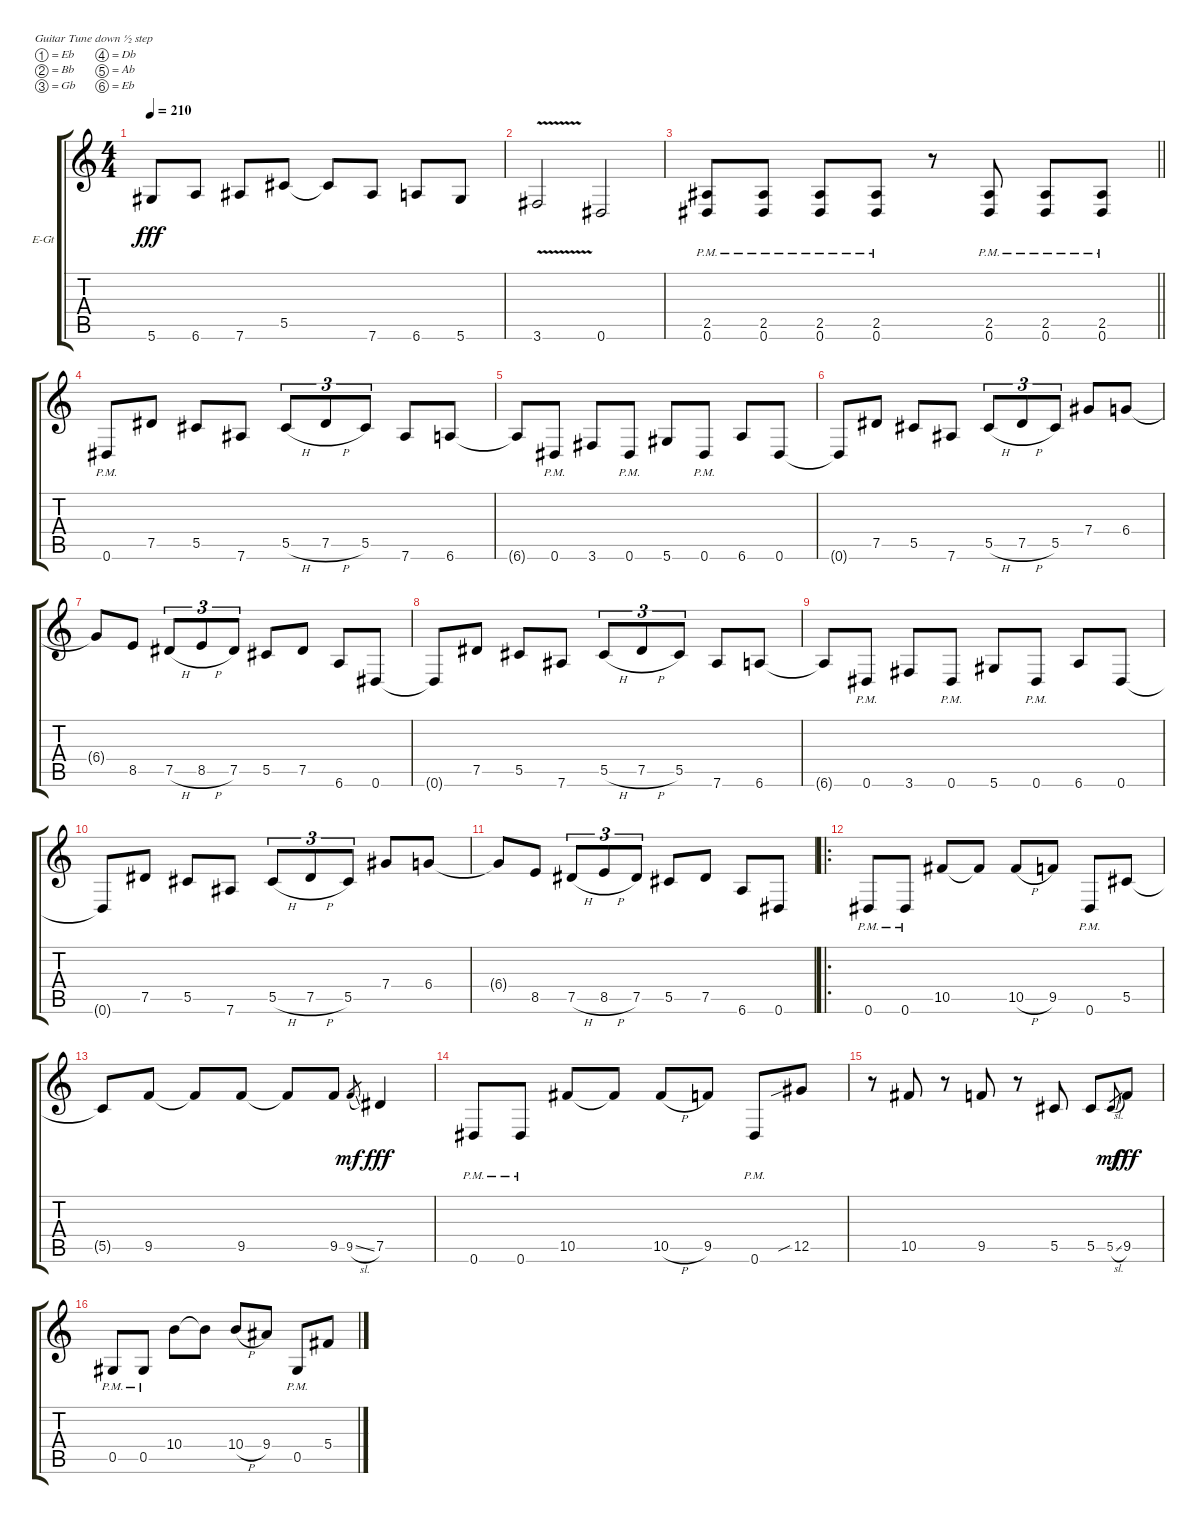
\bracketExtendMode groupsimilarinstruments
\firstSystemTrackNameOrientation horizontal
\otherSystemsTrackNameOrientation horizontal
\track ("Luke Hoskin" "E-Gt") {instrument distortionguitar}
\staff {score tabs}
\tuning (Eb4 Bb3 Gb3 Db3 Ab2 Eb2)
\ts (4 4)
\tempo 210
\clef g2
\ks c
5.6.8{dy fff} 6.6.8 7.6.8 5.5.8 5.5{t}.8 7.6.8 6.6.8 5.6.8 |
3.6{v}.2 0.6.2 |
\barLineRight lightlight
(2.5{pm} 0.6{pm}).8 (2.5{pm} 0.6{pm}).8 (2.5{pm} 0.6{pm}).8 (2.5{pm} 0.6{pm}).8 r.8 (2.5{pm} 0.6{pm}).8 (2.5{pm} 0.6{pm}).8 (2.5{pm} 0.6{pm}).8 |
0.6{pm}.8 7.5.8 5.5.8 7.6.8 5.5{h}.8{tu (3 2)} 7.5{h}.8{tu (3 2)} 5.5.8{tu (3 2)} 7.6.8 6.6.8 |
6.6{t}.8 0.6{pm}.8 3.6.8 0.6{pm}.8 5.6.8 0.6{pm}.8 6.6.8 0.6.8 |
0.6{t}.8 7.5.8 5.5.8 7.6.8 5.5{h}.8{tu (3 2)} 7.5{h}.8{tu (3 2)} 5.5.8{tu (3 2)} 7.4.8 6.4.8 |
6.4{t}.8 8.5.8 7.5{h}.8{tu (3 2)} 8.5{h}.8{tu (3 2)} 7.5.8{tu (3 2)} 5.5.8 7.5.8 6.6.8 0.6.8 |
0.6{t}.8 7.5.8 5.5.8 7.6.8 5.5{h}.8{tu (3 2)} 7.5{h}.8{tu (3 2)} 5.5.8{tu (3 2)} 7.6.8 6.6.8 |
6.6{t}.8 0.6{pm}.8 3.6.8 0.6{pm}.8 5.6.8 0.6{pm}.8 6.6.8 0.6.8 |
0.6{t}.8 7.5.8 5.5.8 7.6.8 5.5{h}.8{tu (3 2)} 7.5{h}.8{tu (3 2)} 5.5.8{tu (3 2)} 7.4.8 6.4.8 |
6.4{t}.8 8.5.8 7.5{h}.8{tu (3 2)} 8.5{h}.8{tu (3 2)} 7.5.8{tu (3 2)} 5.5.8 7.5.8 6.6.8 0.6.8 |
\ro
0.6{pm}.8 0.6{pm}.8 10.5.8 10.5{t}.8 10.5{h}.8 9.5.8 0.6{pm}.8 5.5.8 |
5.5{t}.8 9.5.8 9.5{t}.8 9.5.8 9.5{t}.8 9.5.8 9.5{sl}.8{gr dy mf} 7.5.4{dy fff} |
0.6{pm}.8 0.6{pm}.8 10.5.8 10.5{t}.8 10.5{h}.8 9.5.8 0.6{pm}.8 12.5{sib}.8 |
r.8 10.5.8 r.8 9.5.8 r.8 5.5.8 5.5.8 5.5{sl}.8{gr dy mf} 9.5.8{dy fff} |
0.5{pm}.8 0.5{pm}.8 10.4.8 10.4{t}.8 10.4{h}.8 9.4.8 0.5{pm}.8 5.4.8
